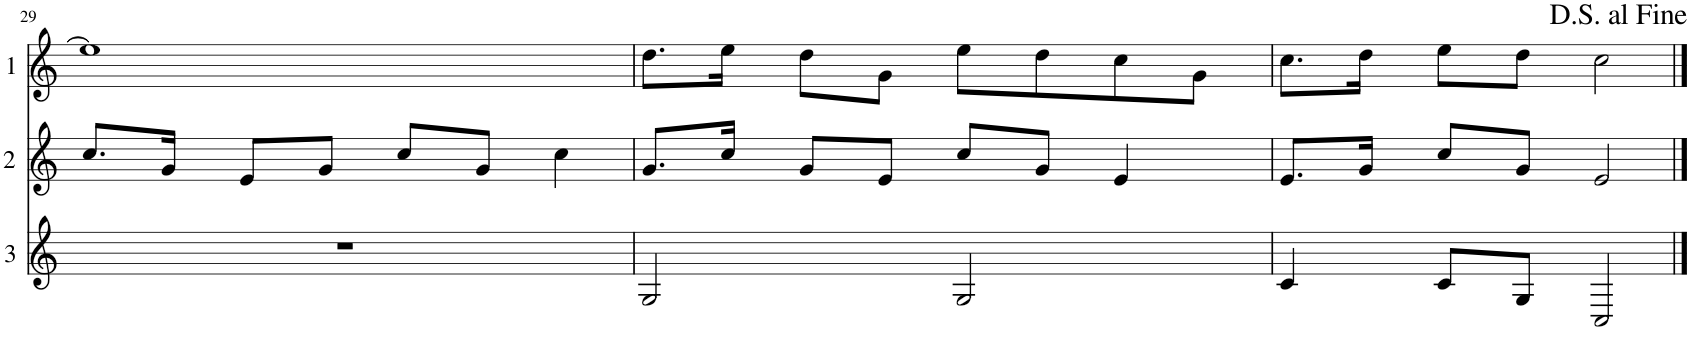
**kern	**kern	**kern
*part3	*part2	*part1
*staff3	*staff2	*staff1
*I"Cor 3	*I"Cor 2	*I"Cor 1
!!LO:PB:g=z
*clefG2	*clefG2	*clefG2
*Trd4c7	*Trd4c7	*Trd4c7
*k[]	*k[]	*k[]
*M4/4	*M4/4	*M4/4
=29	=29	=29
1r	8.cc/L	1ee]
.	16g/Jk	.
.	8e/L	.
.	8g/J	.
.	8cc/L	.
.	8g/J	.
.	4cc\	.
=30	=30	=30
2G/	8.g/L	8.dd\L
.	16cc/Jk	16ee\Jk
.	8g/L	8dd\L
.	8e/J	8g\J
2G/	8cc/L	8ee\L
.	8g/J	8dd\
.	4e/	8cc\
.	.	8g\J
=31	=31	=31
4c/	8.e/L	8.cc\L
.	16g/Jk	16dd\Jk
8c/L	8cc/L	8ee\L
8G/J	8g/J	8dd\J
2C/	2e/	2cc\
==	==	==
*-	*-	*-
